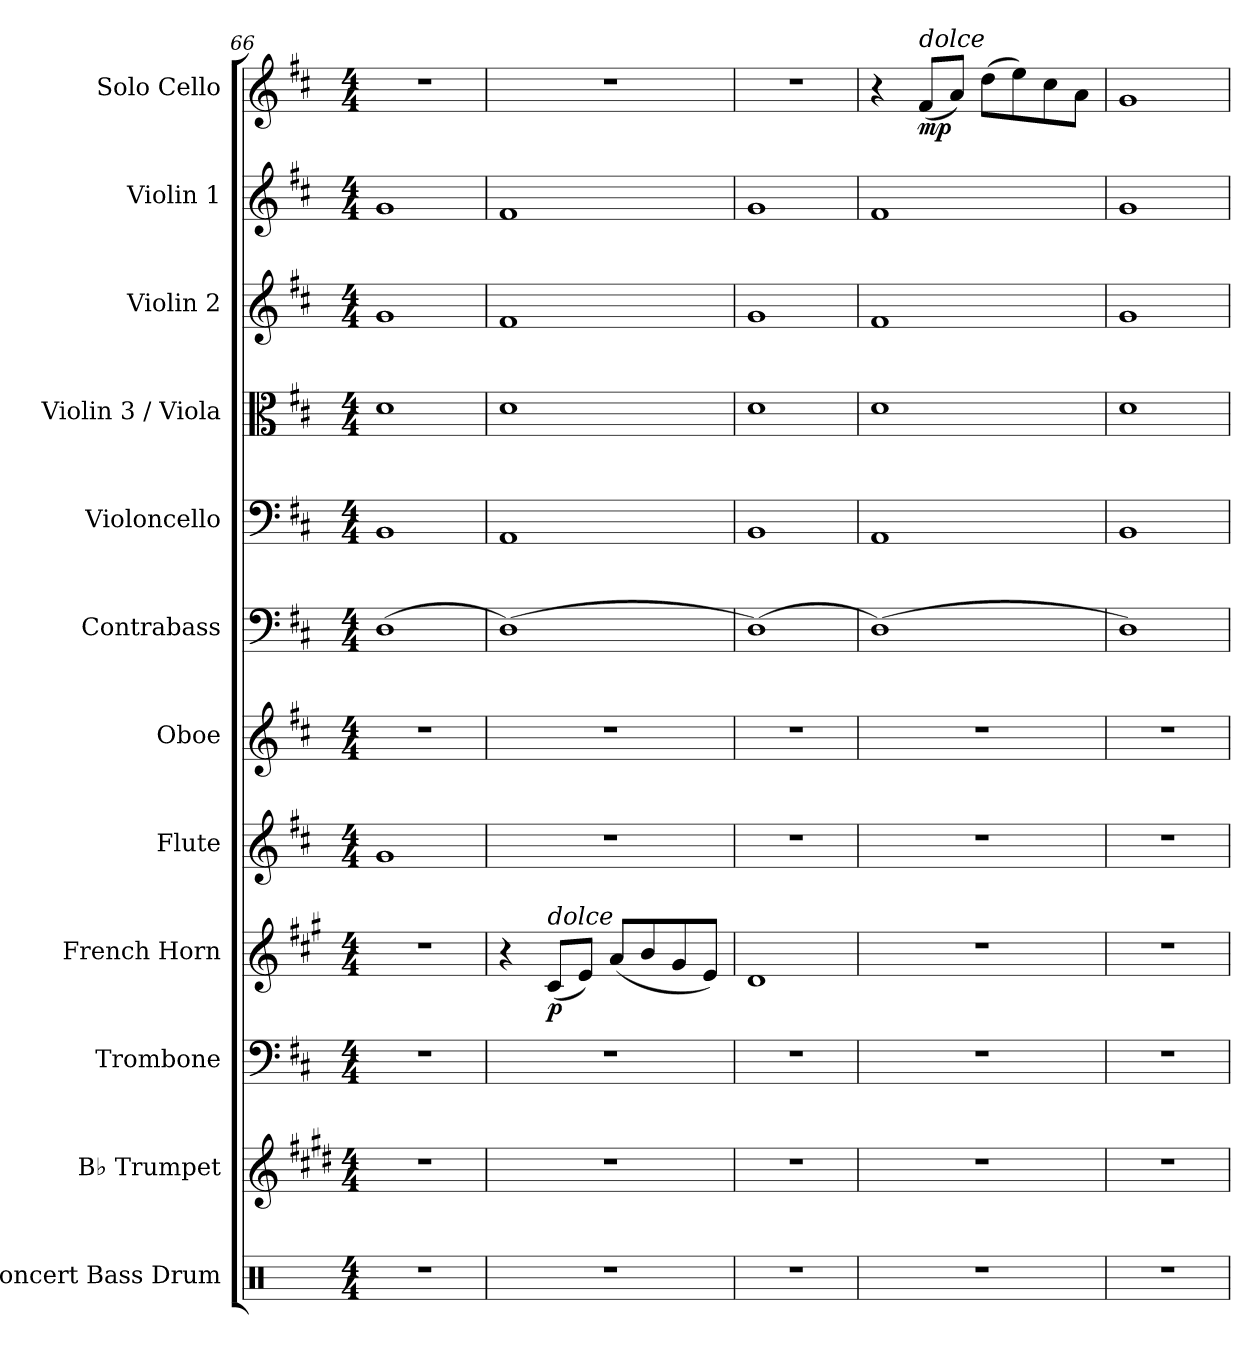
**kern	**kern	**kern	**kern	**dynam	**kern	**kern	**kern	**kern	**kern	**kern	**kern	**kern	**dynam
*part12	*part11	*part10	*part9	*part9	*part8	*part7	*part6	*part5	*part4	*part3	*part2	*part1	*part1
*staff12	*staff11	*staff10	*staff9	*staff9	*staff8	*staff7	*staff6	*staff5	*staff4	*staff3	*staff2	*staff1	*staff1
*I"Concert Bass Drum	*I"B♭ Trumpet	*I"Trombone	*I"French Horn	*	*I"Flute	*I"Oboe	*I"Contrabass	*I"Violoncello	*I"Violin 3 / Viola	*I"Violin 2	*I"Violin 1	*I"Solo Cello	*
*I'BD.	*I'Tpt.	*I'Tbn.	*I'F Hn.	*	*I'Fl.	*I'Ob.	*I'B.	*I'C.	*I'V3.	*I'V2.	*I'V1.	*	*
*clefX	*clefG2	*clefF4	*clefG2	*	*clefG2	*clefG2	*clefF4	*clefF4	*clefC3	*clefG2	*clefG2	*clefG2	*
*	*ITrd1c2	*	*ITrd4c7	*	*	*	*ITrd7c12	*	*	*	*	*	*
*k[]	*k[f#c#]	*k[f#c#]	*k[f#c#]	*	*k[f#c#]	*k[f#c#]	*k[f#c#]	*k[f#c#]	*k[f#c#]	*k[f#c#]	*k[f#c#]	*k[f#c#]	*
*M4/4	*M4/4	*M4/4	*M4/4	*	*M4/4	*M4/4	*M4/4	*M4/4	*M4/4	*M4/4	*M4/4	*M4/4	*
=66	=66	=66	=66	=66	=66	=66	=66	=66	=66	=66	=66	=66	=66
1r	1r	1r	1r	.	1g	1r	(>1DD	1BB	1d	1g	1g	1r	.
=67	=67	=67	=67	=67	=67	=67	=67	=67	=67	=67	=67	=67	=67
1r	1r	1r	4r	.	1r	1r	(>1DD)	1AA	1d	1f#	1f#	1r	.
!	!	!	!LO:TX:a:i:t=dolce	!	!	!	!	!	!	!	!	!	!
!	!	!	!	!LO:DY:b	!	!	!	!	!	!	!	!	!
.	.	.	(<8F#/L	p	.	.	.	.	.	.	.	.	.
.	.	.	8A/J)	.	.	.	.	.	.	.	.	.	.
.	.	.	(<8d/L	.	.	.	.	.	.	.	.	.	.
.	.	.	8e/	.	.	.	.	.	.	.	.	.	.
.	.	.	8c#/	.	.	.	.	.	.	.	.	.	.
.	.	.	8A/J)	.	.	.	.	.	.	.	.	.	.
=68	=68	=68	=68	=68	=68	=68	=68	=68	=68	=68	=68	=68	=68
1r	1r	1r	1G	.	1r	1r	(>1DD)	1BB	1d	1g	1g	1r	.
=69	=69	=69	=69	=69	=69	=69	=69	=69	=69	=69	=69	=69	=69
1r	1r	1r	1r	.	1r	1r	(>1DD)	1AA	1d	1f#	1f#	4r	.
!	!	!	!	!	!	!	!	!	!	!	!	!LO:TX:a:i:t=dolce	!
!	!	!	!	!	!	!	!	!	!	!	!	!	!LO:DY:b
.	.	.	.	.	.	.	.	.	.	.	.	(<8f#/L	mp
.	.	.	.	.	.	.	.	.	.	.	.	8a/J)	.
.	.	.	.	.	.	.	.	.	.	.	.	(>8dd\L	.
.	.	.	.	.	.	.	.	.	.	.	.	8ee\)	.
.	.	.	.	.	.	.	.	.	.	.	.	8cc#\	.
.	.	.	.	.	.	.	.	.	.	.	.	8a\J	.
=70	=70	=70	=70	=70	=70	=70	=70	=70	=70	=70	=70	=70	=70
1r	1r	1r	1r	.	1r	1r	1DD)	1BB	1d	1g	1g	1g	.
=	=	=	=	=	=	=	=	=	=	=	=	=	=
*-	*-	*-	*-	*-	*-	*-	*-	*-	*-	*-	*-	*-	*-
